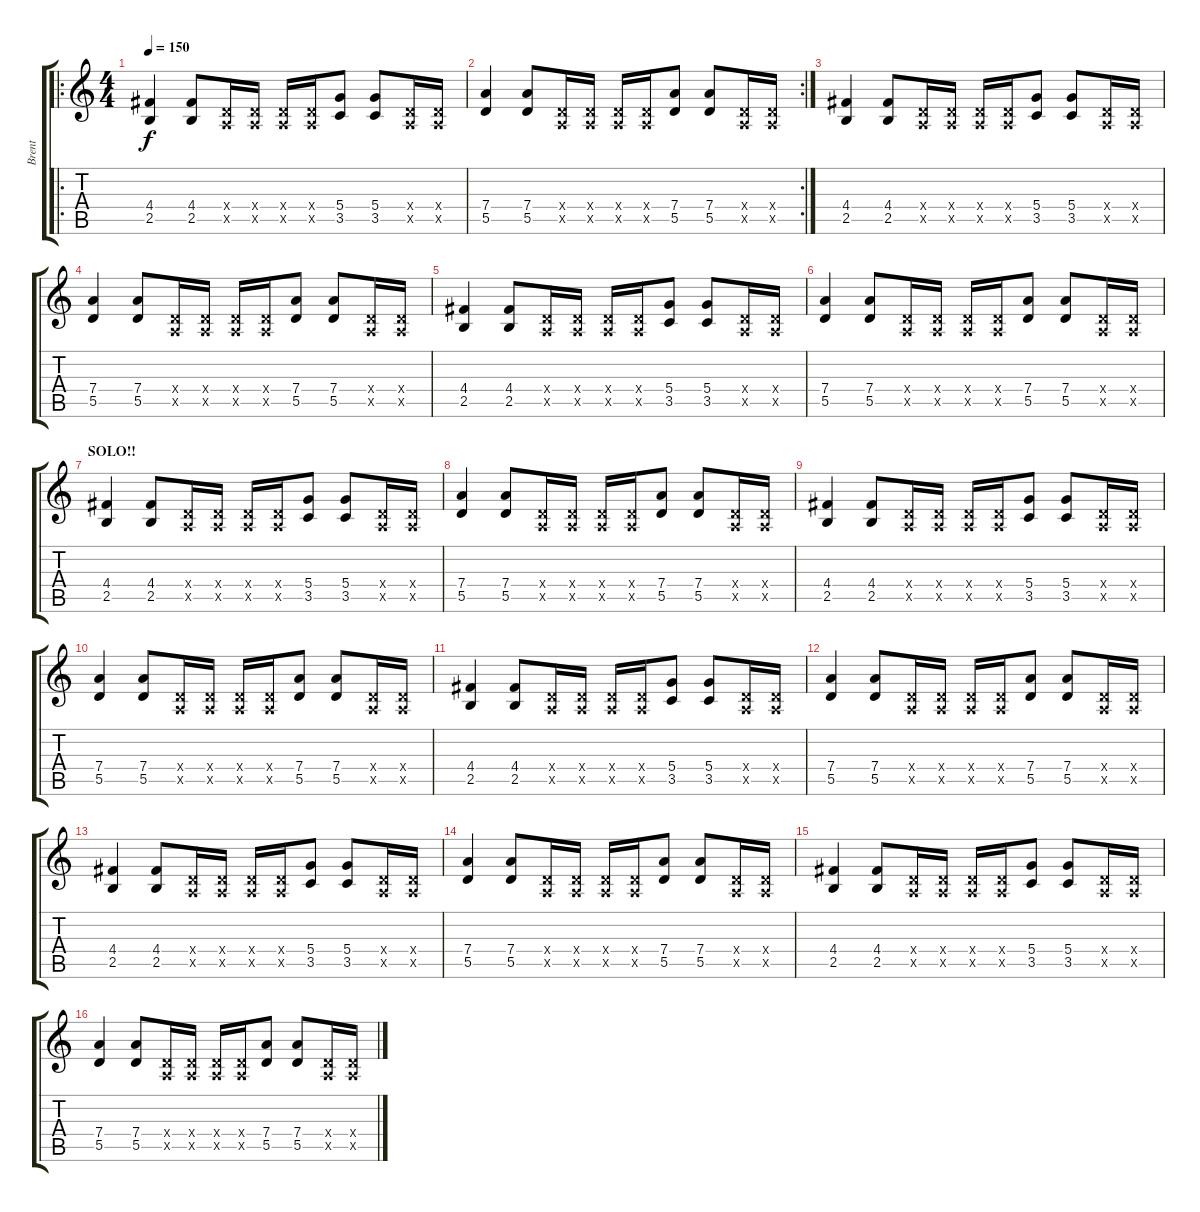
\track ("Brent" "Brent") {instrument distortionguitar}
\staff {score tabs}
\tuning (E4 B3 G3 D3 A2 E2) {hide}
\ro
\ts (4 4)
\tempo 150
\clef g2
\ks c
(4.4 2.5).4{dy f} (4.4 2.5).8 (0.4{x} 0.5{x}).16 (0.4{x} 0.5{x}).16 (0.4{x} 0.5{x}).16 (0.4{x} 0.5{x}).16 (5.4 3.5).8 (5.4 3.5).8 (0.4{x} 0.5{x}).16 (0.4{x} 0.5{x}).16 |
\rc 2
(7.4 5.5).4 (7.4 5.5).8 (0.4{x} 0.5{x}).16 (0.4{x} 0.5{x}).16 (0.4{x} 0.5{x}).16 (0.4{x} 0.5{x}).16 (7.4 5.5).8 (7.4 5.5).8 (0.4{x} 0.5{x}).16 (0.4{x} 0.5{x}).16 |
(4.4 2.5).4 (4.4 2.5).8 (0.4{x} 0.5{x}).16 (0.4{x} 0.5{x}).16 (0.4{x} 0.5{x}).16 (0.4{x} 0.5{x}).16 (5.4 3.5).8 (5.4 3.5).8 (0.4{x} 0.5{x}).16 (0.4{x} 0.5{x}).16 |
(7.4 5.5).4 (7.4 5.5).8 (0.4{x} 0.5{x}).16 (0.4{x} 0.5{x}).16 (0.4{x} 0.5{x}).16 (0.4{x} 0.5{x}).16 (7.4 5.5).8 (7.4 5.5).8 (0.4{x} 0.5{x}).16 (0.4{x} 0.5{x}).16 |
(4.4 2.5).4 (4.4 2.5).8 (0.4{x} 0.5{x}).16 (0.4{x} 0.5{x}).16 (0.4{x} 0.5{x}).16 (0.4{x} 0.5{x}).16 (5.4 3.5).8 (5.4 3.5).8 (0.4{x} 0.5{x}).16 (0.4{x} 0.5{x}).16 |
(7.4 5.5).4 (7.4 5.5).8 (0.4{x} 0.5{x}).16 (0.4{x} 0.5{x}).16 (0.4{x} 0.5{x}).16 (0.4{x} 0.5{x}).16 (7.4 5.5).8 (7.4 5.5).8 (0.4{x} 0.5{x}).16 (0.4{x} 0.5{x}).16 |
\section ("" "SOLO!!")
(4.4 2.5).4 (4.4 2.5).8 (0.4{x} 0.5{x}).16 (0.4{x} 0.5{x}).16 (0.4{x} 0.5{x}).16 (0.4{x} 0.5{x}).16 (5.4 3.5).8 (5.4 3.5).8 (0.4{x} 0.5{x}).16 (0.4{x} 0.5{x}).16 |
(7.4 5.5).4 (7.4 5.5).8 (0.4{x} 0.5{x}).16 (0.4{x} 0.5{x}).16 (0.4{x} 0.5{x}).16 (0.4{x} 0.5{x}).16 (7.4 5.5).8 (7.4 5.5).8 (0.4{x} 0.5{x}).16 (0.4{x} 0.5{x}).16 |
(4.4 2.5).4 (4.4 2.5).8 (0.4{x} 0.5{x}).16 (0.4{x} 0.5{x}).16 (0.4{x} 0.5{x}).16 (0.4{x} 0.5{x}).16 (5.4 3.5).8 (5.4 3.5).8 (0.4{x} 0.5{x}).16 (0.4{x} 0.5{x}).16 |
(7.4 5.5).4 (7.4 5.5).8 (0.4{x} 0.5{x}).16 (0.4{x} 0.5{x}).16 (0.4{x} 0.5{x}).16 (0.4{x} 0.5{x}).16 (7.4 5.5).8 (7.4 5.5).8 (0.4{x} 0.5{x}).16 (0.4{x} 0.5{x}).16 |
(4.4 2.5).4 (4.4 2.5).8 (0.4{x} 0.5{x}).16 (0.4{x} 0.5{x}).16 (0.4{x} 0.5{x}).16 (0.4{x} 0.5{x}).16 (5.4 3.5).8 (5.4 3.5).8 (0.4{x} 0.5{x}).16 (0.4{x} 0.5{x}).16 |
(7.4 5.5).4 (7.4 5.5).8 (0.4{x} 0.5{x}).16 (0.4{x} 0.5{x}).16 (0.4{x} 0.5{x}).16 (0.4{x} 0.5{x}).16 (7.4 5.5).8 (7.4 5.5).8 (0.4{x} 0.5{x}).16 (0.4{x} 0.5{x}).16 |
(4.4 2.5).4 (4.4 2.5).8 (0.4{x} 0.5{x}).16 (0.4{x} 0.5{x}).16 (0.4{x} 0.5{x}).16 (0.4{x} 0.5{x}).16 (5.4 3.5).8 (5.4 3.5).8 (0.4{x} 0.5{x}).16 (0.4{x} 0.5{x}).16 |
(7.4 5.5).4 (7.4 5.5).8 (0.4{x} 0.5{x}).16 (0.4{x} 0.5{x}).16 (0.4{x} 0.5{x}).16 (0.4{x} 0.5{x}).16 (7.4 5.5).8 (7.4 5.5).8 (0.4{x} 0.5{x}).16 (0.4{x} 0.5{x}).16 |
(4.4 2.5).4 (4.4 2.5).8 (0.4{x} 0.5{x}).16 (0.4{x} 0.5{x}).16 (0.4{x} 0.5{x}).16 (0.4{x} 0.5{x}).16 (5.4 3.5).8 (5.4 3.5).8 (0.4{x} 0.5{x}).16 (0.4{x} 0.5{x}).16 |
(7.4 5.5).4 (7.4 5.5).8 (0.4{x} 0.5{x}).16 (0.4{x} 0.5{x}).16 (0.4{x} 0.5{x}).16 (0.4{x} 0.5{x}).16 (7.4 5.5).8 (7.4 5.5).8 (0.4{x} 0.5{x}).16 (0.4{x} 0.5{x}).16
